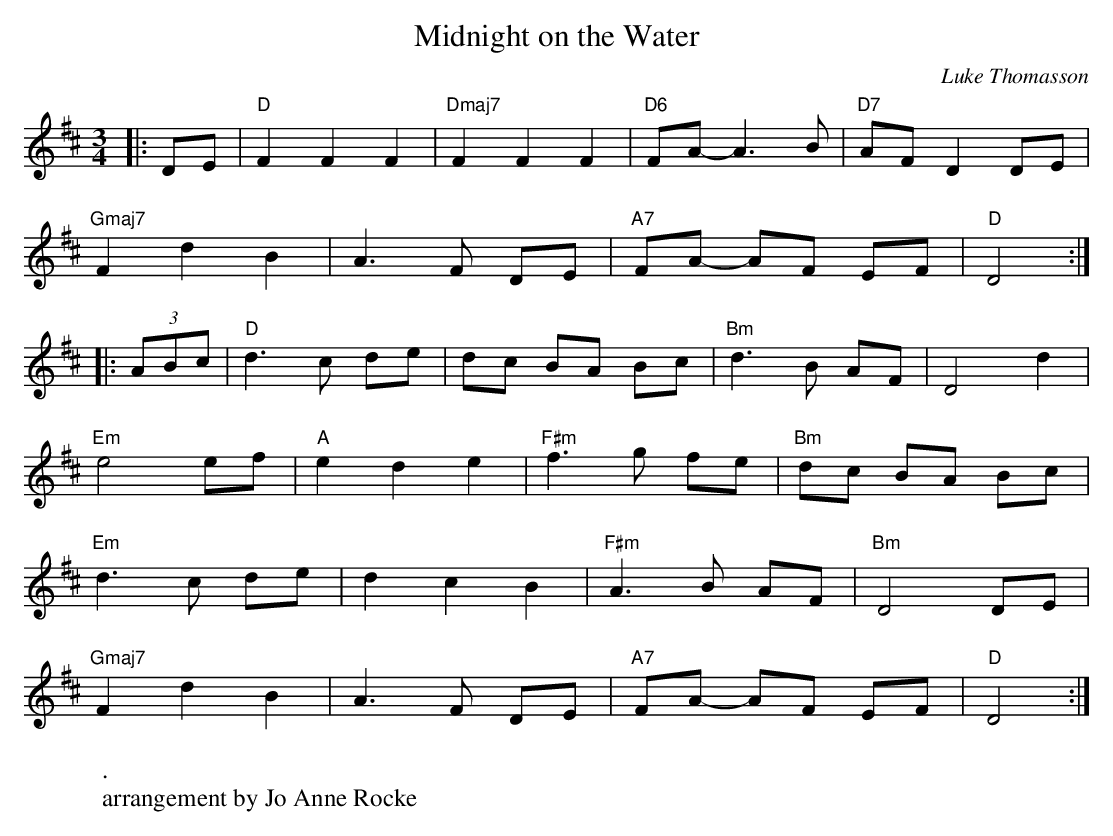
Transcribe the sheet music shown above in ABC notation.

X:1
T:Midnight on the Water
C:Luke Thomasson
M:3/4
L:1/8
K:D
|: DE | "D"F2F2F2| "Dmaj7"F2F2F2 | "D6"FA- A3B | "D7"AFD2DE |
"Gmaj7"F2d2B2 | A3F DE | "A7"FA- AF EF | "D"D4 :|
|: (3ABc | "D"d3c de | dc BA Bc | "Bm"d3B AF | D4d2 |
"Em"e4 ef | "A"e2d2e2 | "F#m"f3g fe | "Bm"dc BA Bc |
"Em"d3c de | d2c2B2 | "F#m"A3B AF | "Bm"D4 DE |
"Gmaj7"F2d2B2 | A3F DE | "A7"FA- AF EF | "D"D4 :|
W:.
W:arrangement by Jo Anne Rocke
